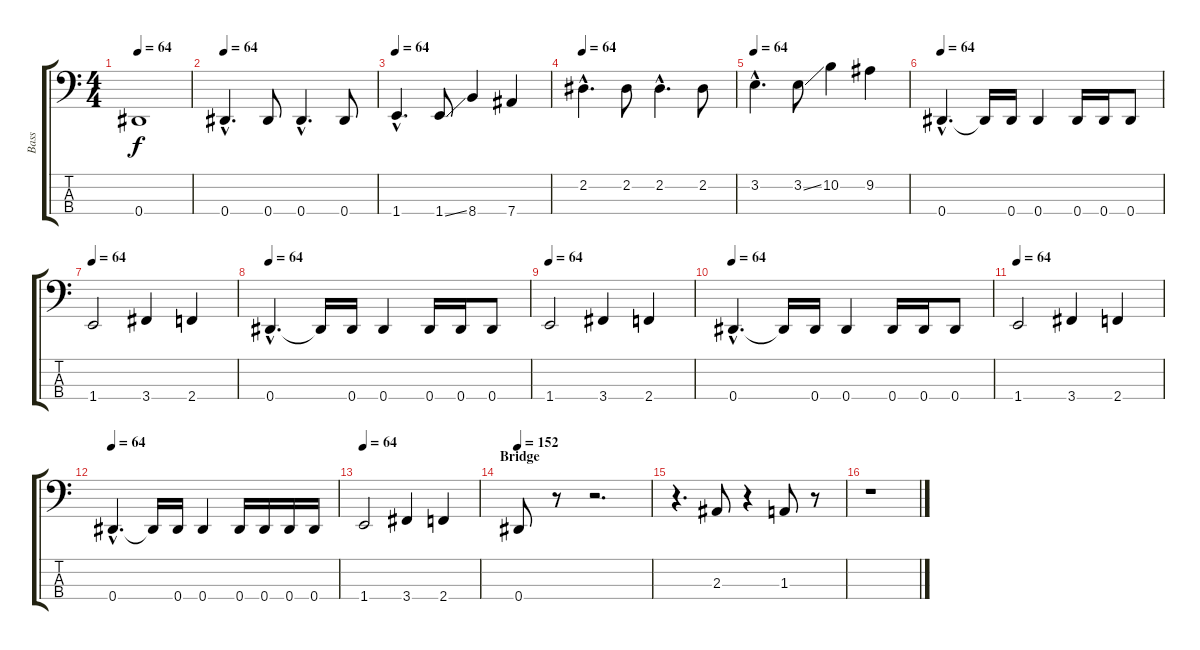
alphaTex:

\track ("Bass" "Bass") {instrument electricbassfinger}
\staff {score tabs}
\tuning (Gb2 Db2 Ab1 Eb1) {hide}
\ts (4 4)
\tempo 64
\clef f4
\ks c
0.4{t}.1{dy f} |
\tempo 64
0.4{hac}.4{d} 0.4.8 0.4{hac}.4{d} 0.4.8 |
\tempo 64
1.4{hac}.4{d} 1.4{ss}.8 8.4.4 7.4.4 |
\tempo 64
2.2{hac}.4{d} 2.2.8 2.2{hac}.4{d} 2.2.8 |
\tempo 64
3.2{hac}.4{d} 3.2{ss}.8 10.2.4 9.2.4 |
\tempo 64
0.4{hac}.4{d} 0.4{t}.16 0.4.16 0.4.4 0.4.16 0.4.16 0.4.8 |
\tempo 64
1.4.2 3.4.4 2.4.4 |
\tempo 64
0.4{hac}.4{d} 0.4{t}.16 0.4.16 0.4.4 0.4.16 0.4.16 0.4.8 |
\tempo 64
1.4.2 3.4.4 2.4.4 |
\tempo 64
0.4{hac}.4{d} 0.4{t}.16 0.4.16 0.4.4 0.4.16 0.4.16 0.4.8 |
\tempo 64
1.4.2 3.4.4 2.4.4 |
\tempo 64
0.4{hac}.4{d} 0.4{t}.16 0.4.16 0.4.4 0.4.16 0.4.16 0.4.16 0.4.16 |
\tempo 64
1.4.2 3.4.4 2.4.4 |
\section ("" "Bridge")
\tempo 152
0.4.8 r.8 r.2{d} |
r.4{d} 2.3.8 r.4 1.3.8 r.8 |
r.1
